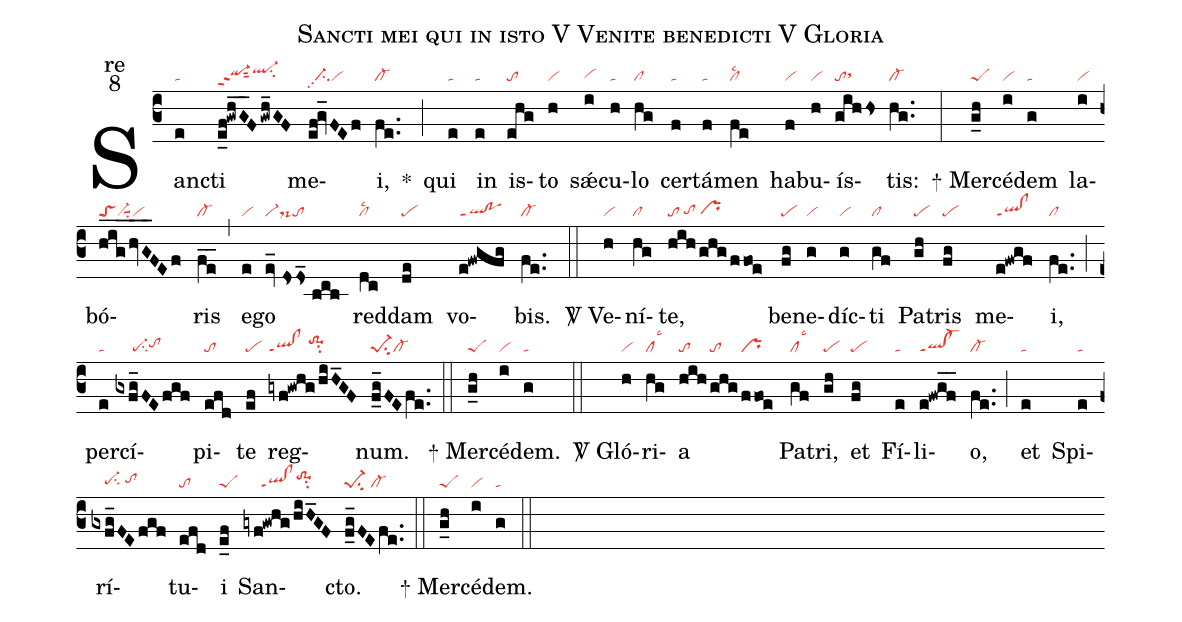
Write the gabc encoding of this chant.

name:Sancti mei qui in isto V Venite benedicti V Gloria;
office-part:re;
mode:8;
nabc-lines:1;
%%
(c3) San(e|ta)cti(e_f!gwhG__F/gwh_GF|qi-hhppt2sut2ql-hisu2) me(ef!gv_FEf|//ci-pp2vi)i,(fe..|cl-) <sp>*</sp>(;) qui(e|ta) in(e|ta) is(ehg|to)to(h|vi) sǽ(i|vihg)cu(h|ta)lo(hg|cl) cer(f|ta)tá(f|ta)men(fe|cllsc2) ha(f|vi)bu(h|vi)ís(gihhs|tosthh)tis:(hg..|cl-) (:)

<sp>+</sp> Mer(g_h|peS)cé(i|vi)dem(g|ta) la(i|vi)bó(hig___hv_G_FEf|toSvi-suu1su2vi)ris(fe__|cl-) (,) e(e|vi)go(ev_//dsds_//bcb|vi-ds-to) red(dc|cllsc2)dam(de|pe) vo(e!fwgfg|ql!poppt1)bis.(fe..|cl-) (::)

<sp>V/</sp> Ve(h|vi)ní(hg|cl)te,(hih/ghg/ffoe|to/tohg/prhg) be(fg|pe)ne(g|vi)díc(g|vi)ti(gf|cl) Pa(gh|pe)tris(fg|pe) me(e!fwgf|ql!clppt1)i,(fe..|cl) (;) per(e|ta)cí(gxfg_FEfgf|/////pe-su2tohh)pi(efd|to)te(ef|pe) reg(gyf!gwhg/hiH_GF|ql!clppt1/to-1hisu2)num.(f_g_FEfe..|pe-1su2cl-) (::)

<sp>+</sp> Mer(g_h|peS)cé(i|vi)dem.(g|ta) (::)

<sp>V/</sp> Gló(h|vi)ri(hg|cllsc3)a(hih|to|ghg|to|ffoe|pr) Pa(gf|cllsc3)tri,(gh|pe) et(fg|pe) Fí(e|ta)li(e!fwgf__|ql!cl-ppt1)o,(fe..|cl-) (;) et(e|ta) Spi(e|ta)rí(gxfg_FE/fgf|////pe-hgsu2/tohh)tu(efd|to)i(e_f|peS) San(gyf!gwhg/hiH_GF|/////ql!clppt1to-1hisu2)cto.(f_g_FEfe..|pe-1su2/cl-) (::)

<sp>+</sp> Mer(g_h|peS)cé(i|vi)dem.(g|ta) (::)
